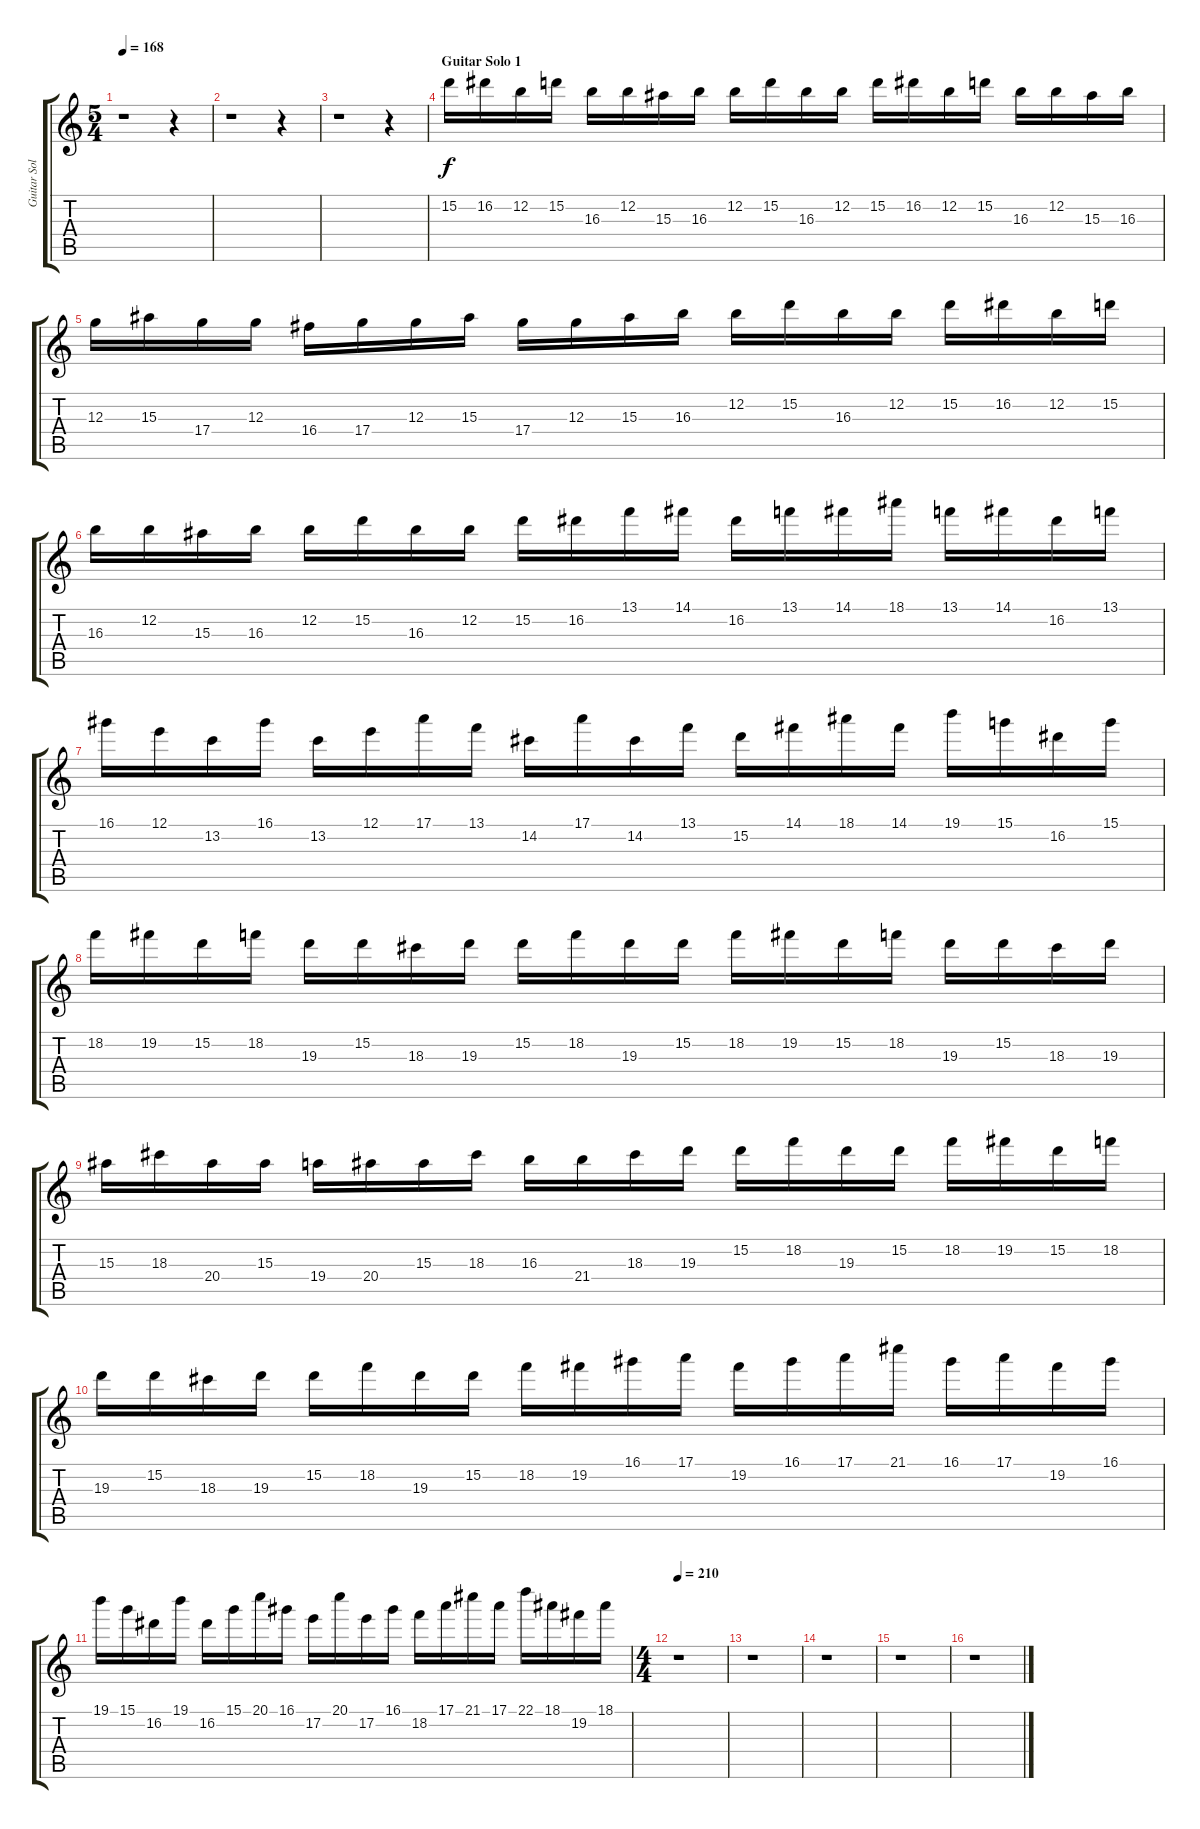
\track ("Guitar Solo" "Guitar Sol") {instrument distortionguitar}
\staff {score tabs}
\tuning (E4 B3 G3 D3 A2 E2) {hide}
\ts (5 4)
\tempo 168
\clef g2
\ks c
r.1{dy f} r.4 |
r.1 r.4 |
r.1 r.4 |
\section ("" "Guitar Solo 1")
15.2.16 16.2.16 12.2.16 15.2.16 16.3.16 12.2.16 15.3.16 16.3.16 12.2.16 15.2.16 16.3.16 12.2.16 15.2.16 16.2.16 12.2.16 15.2.16 16.3.16 12.2.16 15.3.16 16.3.16 |
12.3.16 15.3.16 17.4.16 12.3.16 16.4.16 17.4.16 12.3.16 15.3.16 17.4.16 12.3.16 15.3.16 16.3.16 12.2.16 15.2.16 16.3.16 12.2.16 15.2.16 16.2.16 12.2.16 15.2.16 |
16.3.16 12.2.16 15.3.16 16.3.16 12.2.16 15.2.16 16.3.16 12.2.16 15.2.16 16.2.16 13.1.16 14.1.16 16.2.16 13.1.16 14.1.16 18.1.16 13.1.16 14.1.16 16.2.16 13.1.16 |
16.1.16 12.1.16 13.2.16 16.1.16 13.2.16 12.1.16 17.1.16 13.1.16 14.2.16 17.1.16 14.2.16 13.1.16 15.2.16 14.1.16 18.1.16 14.1.16 19.1.16 15.1.16 16.2.16 15.1.16 |
18.2.16 19.2.16 15.2.16 18.2.16 19.3.16 15.2.16 18.3.16 19.3.16 15.2.16 18.2.16 19.3.16 15.2.16 18.2.16 19.2.16 15.2.16 18.2.16 19.3.16 15.2.16 18.3.16 19.3.16 |
15.3.16 18.3.16 20.4.16 15.3.16 19.4.16 20.4.16 15.3.16 18.3.16 16.3.16 21.4.16 18.3.16 19.3.16 15.2.16 18.2.16 19.3.16 15.2.16 18.2.16 19.2.16 15.2.16 18.2.16 |
19.3.16 15.2.16 18.3.16 19.3.16 15.2.16 18.2.16 19.3.16 15.2.16 18.2.16 19.2.16 16.1.16 17.1.16 19.2.16 16.1.16 17.1.16 21.1.16 16.1.16 17.1.16 19.2.16 16.1.16 |
19.1.16 15.1.16 16.2.16 19.1.16 16.2.16 15.1.16 20.1.16 16.1.16 17.2.16 20.1.16 17.2.16 16.1.16 18.2.16 17.1.16 21.1.16 17.1.16 22.1.16 18.1.16 19.2.16 18.1.16 |
\ts (4 4)
\tempo 210
r.1 |
r.1 |
r.1 |
r.1 |
r.1
